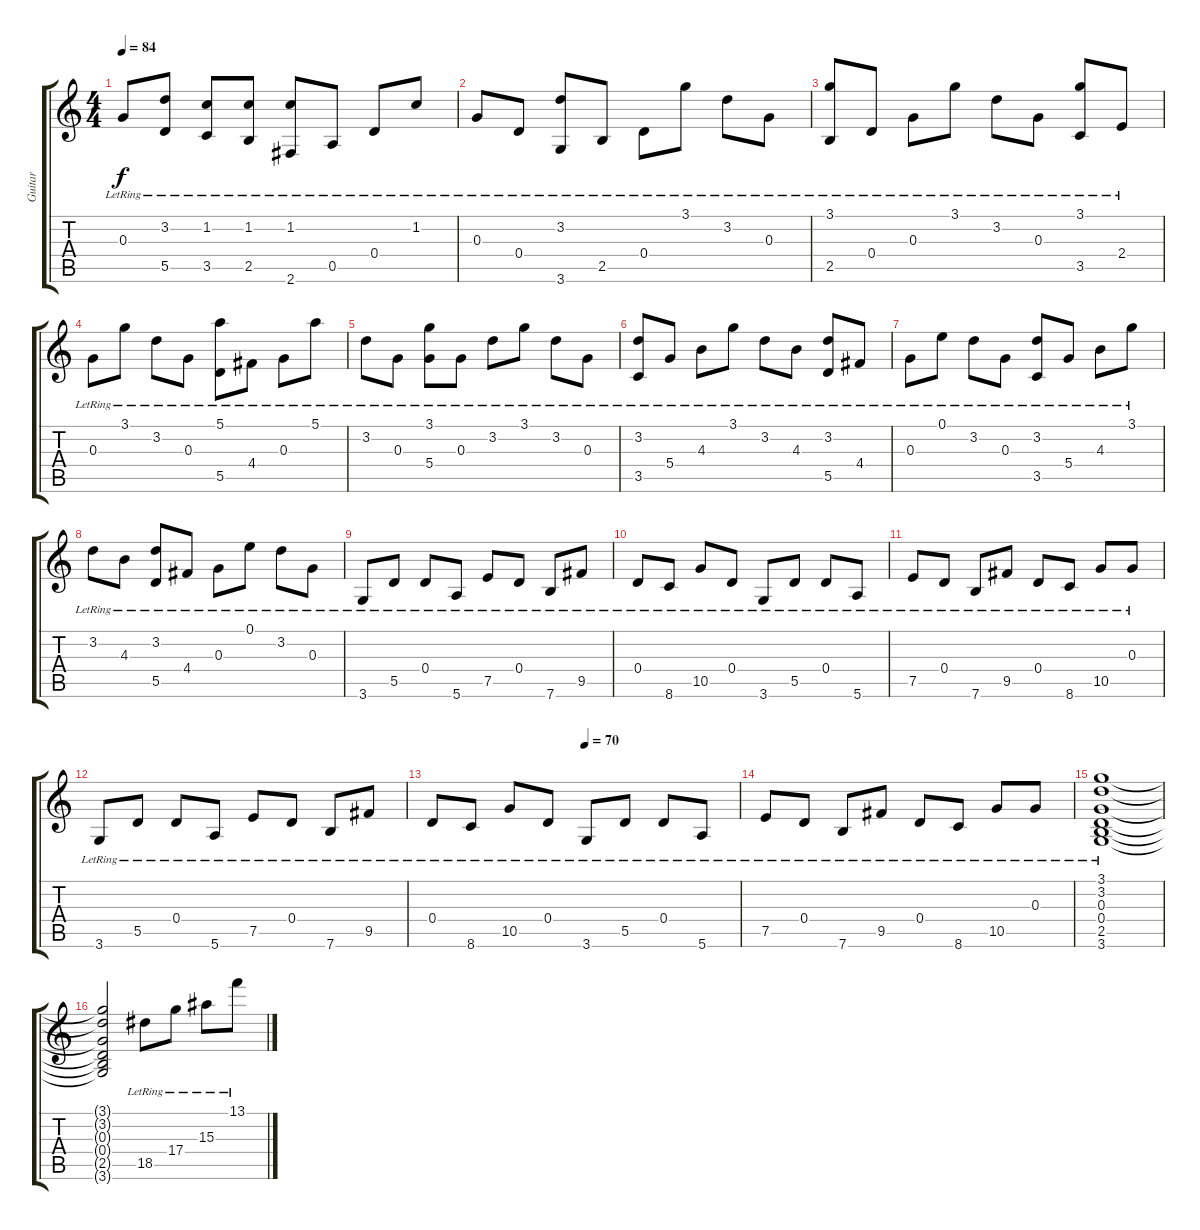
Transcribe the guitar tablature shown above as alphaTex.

\track ("Guitar" "Guitar") {instrument electricguitarjazz}
\staff {score tabs}
\tuning (E4 B3 G3 D3 A2 E2) {hide}
\ts (4 4)
\tempo 84
\clef g2
\ks c
0.3{lr}.8{dy f} (3.2{lr} 5.5{lr}).8 (1.2{lr} 3.5{lr}).8 (1.2{lr} 2.5{lr}).8 (1.2{lr} 2.6{lr}).8 0.5{lr}.8 0.4{lr}.8 1.2{lr}.8 |
0.3{lr}.8 0.4{lr}.8 (3.2{lr} 3.6{lr}).8 2.5{lr}.8 0.4{lr}.8 3.1{lr}.8 3.2{lr}.8 0.3{lr}.8 |
(3.1{lr} 2.5{lr}).8 0.4{lr}.8 0.3{lr}.8 3.1{lr}.8 3.2{lr}.8 0.3{lr}.8 (3.1{lr} 3.5{lr}).8 2.4{lr}.8 |
0.3{lr}.8 3.1{lr}.8 3.2{lr}.8 0.3{lr}.8 (5.1{lr} 5.5{lr}).8 4.4{lr}.8 0.3{lr}.8 5.1{lr}.8 |
3.2{lr}.8 0.3{lr}.8 (3.1{lr} 5.4{lr}).8 0.3{lr}.8 3.2{lr}.8 3.1{lr}.8 3.2{lr}.8 0.3{lr}.8 |
(3.2{lr} 3.5{lr}).8 5.4{lr}.8 4.3{lr}.8 3.1{lr}.8 3.2{lr}.8 4.3{lr}.8 (3.2{lr} 5.5{lr}).8 4.4{lr}.8 |
0.3{lr}.8 0.1{lr}.8 3.2{lr}.8 0.3{lr}.8 (3.2{lr} 3.5{lr}).8 5.4{lr}.8 4.3{lr}.8 3.1{lr}.8 |
3.2{lr}.8 4.3{lr}.8 (3.2{lr} 5.5{lr}).8 4.4{lr}.8 0.3{lr}.8 0.1{lr}.8 3.2{lr}.8 0.3{lr}.8 |
3.6{lr}.8 5.5{lr}.8 0.4{lr}.8 5.6{lr}.8 7.5{lr}.8 0.4{lr}.8 7.6{lr}.8 9.5{lr}.8 |
0.4{lr}.8 8.6{lr}.8 10.5{lr}.8 0.4{lr}.8 3.6{lr}.8 5.5{lr}.8 0.4{lr}.8 5.6{lr}.8 |
7.5{lr}.8 0.4{lr}.8 7.6{lr}.8 9.5{lr}.8 0.4{lr}.8 8.6{lr}.8 10.5{lr}.8 0.3{lr}.8 |
3.6{lr}.8 5.5{lr}.8 0.4{lr}.8 5.6{lr}.8 7.5{lr}.8 0.4{lr}.8 7.6{lr}.8 9.5{lr}.8 |
\tempo (70 0.5)
0.4{lr}.8 8.6{lr}.8 10.5{lr}.8 0.4{lr}.8 3.6{lr}.8 5.5{lr}.8 0.4{lr}.8 5.6{lr}.8 |
7.5{lr}.8 0.4{lr}.8 7.6{lr}.8 9.5{lr}.8 0.4{lr}.8 8.6{lr}.8 10.5{lr}.8 0.3{lr}.8 |
(3.1{lr} 3.2{lr} 0.3{lr} 0.4{lr} 2.5{lr} 3.6{lr}).1 |
(3.1{t} 3.2{t} 0.3{t} 0.4{t} 2.5{t} 3.6{t}).2{instrument musicbox} 18.5{lr}.8 17.4{lr}.8 15.3{lr}.8 13.1{lr}.8
